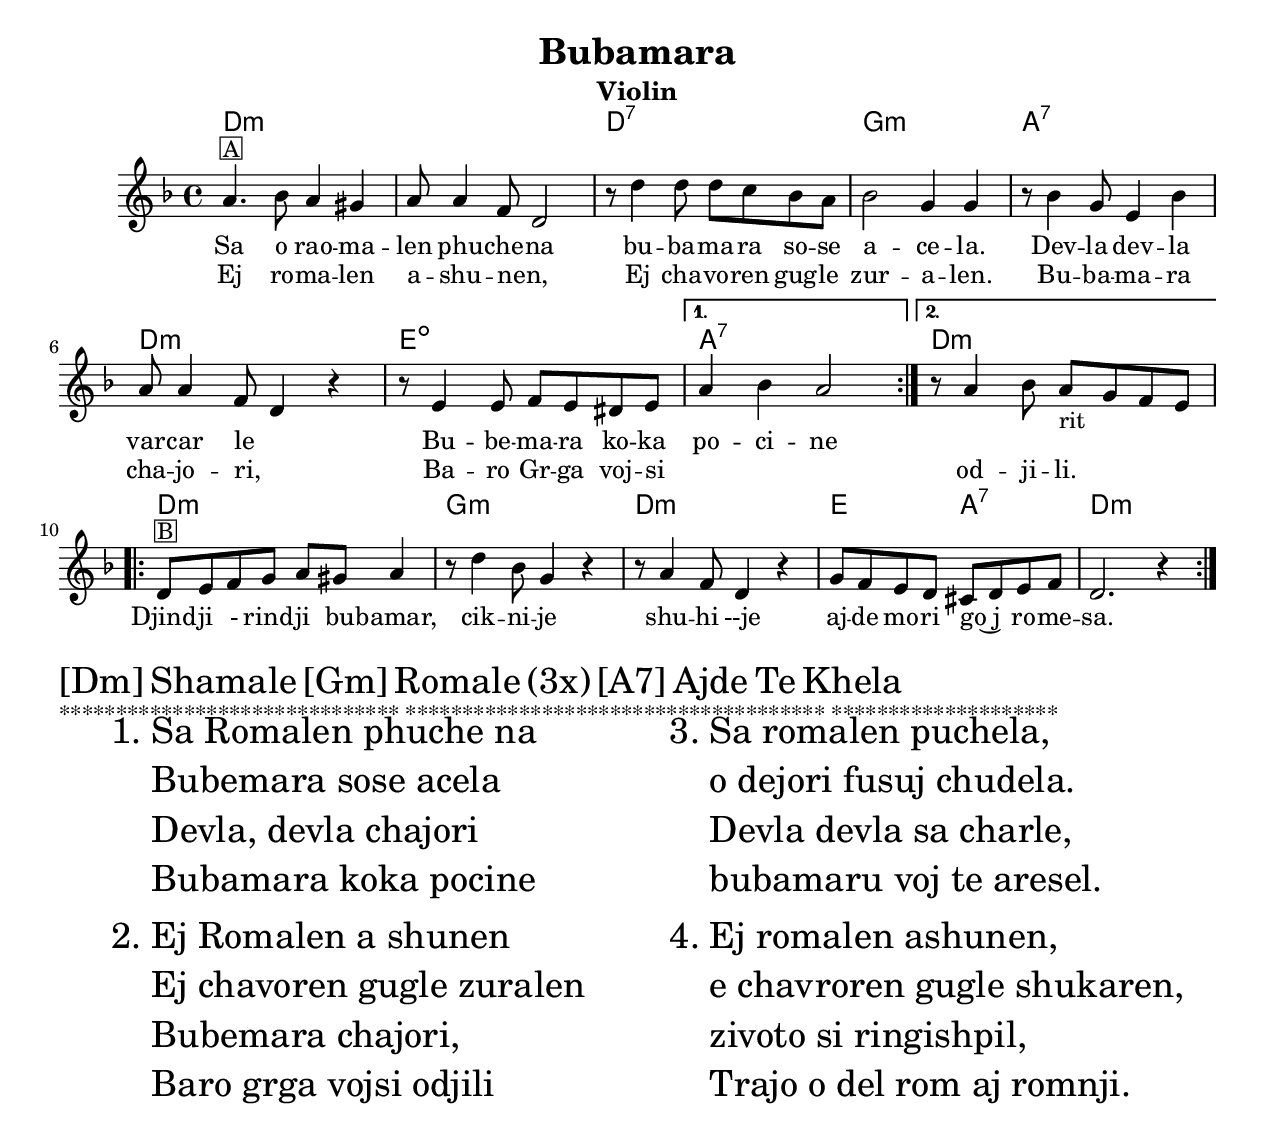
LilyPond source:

\version "2.18.0"
\language "english"
%\pointAndClickOff

\paper{
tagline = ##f
  print-all-headers = ##t
  #(set-paper-size "letter")
}
date = #(strftime "%d-%m-%Y" (localtime (current-time)))

%\markup{ \italic{ " Updated " \date  }  }

melody =  \relative c'' {
  %transpose for clarinet
  %melody = \relative c'' {
  \clef treble

  \key d \minor
  \time 4/4
  %\partial 16*3 a16 d f   %lead in notes

  \repeat volta 2{
    a4.  ^\markup { \box A} bf8 a4 gs
    a8 a4 f8 d2
    r8 d'4 d8  d c bf a
    bf2 g4 g|

    r8 bf4 g8 e4 bf'
    a8 a4 f8 d4 r4|
    r8 e4 e8 f e ds e

  }

  \alternative {
    {a4 bf a2 }
    {r8 a4 bf8 a _rit g f e }
  }


  \repeat volta 2{
    d8 ^\markup { \box B} e f g a gs a4

    r8 d4 bf8 g4 r4
    r8 a4 f8 d4 r4
    g8 f e d cs d e f
    d2. r4|

  }

  % \alternative { { }{ } }

}
%************************Lyrics Block****************
\addlyrics{
  Sa  o rao -- ma -- len phu -- che -- na
  bu -- ba -- ma -- ra so -- se a -- ce -- la.
  Dev -- la  dev -- la var -- car le _
  Bu -- be -- ma -- ra ko -- ka po -- ci -- ne
  \repeat unfold 6{\skip2}
  Djind -- ji - rind -- ji bu -- bamar,
  cik -- ni -- je shu -- hi --je
  aj -- de mo -- ri go~j _ ro -- me -- sa.

}
\addlyrics {

  Ej ro -- ma -- len a -- shu -- nen, _
  Ej cha -- vo -- ren gug -- le zur -- a -- len.
  Bu -- ba -- ma -- ra cha -- jo -- ri, _
  Ba -- ro Gr -- ga voj --  si _  _  _ od -- ji -- li.
}
harmonies =   \chordmode {
  d1*2:m
  d1:7
  g1:m
  a1:7
  d1:m
  e1:dim   %g1:m
  a1:7
  d1:m
  %B part
  d1:m
  g1:m
  d1:m
  e2 % was e2:7
  a2:7 % was e2:dim  %a2:7
  d1:m
  %a1:7
  %d2:m
  %e2:7
  %a1:7


  %old chords
  % d1:m r1 g1:m r1 a1:7 d1:m g1:m a1:7 r1
  %B section
  %d1:m g1:m d1:m g2:m a2:7 d1:m
}

\score {
  <<
    \new ChordNames {
      \set chordChanges = ##f
      \harmonies
    }
    \new Staff

    \melody
    %\new Staff \transpose c c' \melody
  >>
  \header{
    title= "Bubamara"
instrument= "Violin"
    arranger= ""

  }
  \midi{\tempo 4 = 120}
  \layout{indent = 1.0\cm}
}
\markup \fontsize #4 {[Dm] Shamale [Gm] Romale (3x) [A7] Ajde Te Khela  }

%\markup { [Dm]Shamale [Gm]romale (3x) [A7]ajde te khela  }
\markup {******************************
*************************************
********************}

  % more verses:
  \markup{}
  \markup {
  %\huge
  \fontsize #4
  \fill-line {
  \hspace #0.1 % distance from left margin
  \column {
  \line { "1."
  \column {

  "Sa Romalen phuche na"
  "Bubemara sose acela"
  "Devla, devla chajori"
  "Bubamara koka pocine"
  }
  }
  \hspace #0.2 % vertical distance between verses
  \line { "2."
  \column {
  "Ej Romalen a shunen"
  "Ej chavoren gugle zuralen"
  "Bubemara chajori,"
  "Baro grga vojsi odjili"
  }
  }
  }
  \hspace #0.1  % horiz. distance between columns
  \column {
  \line { "3."
  \column {
  "Sa romalen puchela,"
  "o dejori fusuj chudela."
  "Devla devla sa charle,"
  "bubamaru voj te aresel."
  }
  }
  \hspace #0.2 % distance between verses
  \line { "4."
  \column {

 "Ej romalen ashunen,"
  "e chavroren gugle shukaren,"
  "zivoto si ringishpil,"
  "Trajo o del rom aj romnji."
  }
  }
  }
  \hspace #0.1 % distance to right margin
  }
  }



%{
Sa romalen pucela
Bubamara sosi acela
Devla, Devla vacar le
Bubamaru koka pocinel

Ej romalen asunen
Ej cavoren gugle zuralen
Bubamara cajori
Baro Grga vojsi odjili

[ref:]
Djindji rindji Bubamaro
Cknije su~ije
Ajde mori goj romesa

Sa Romalen pucela
Ede ori fusujesa cudela
Devla, Devla sacerle
Bubamaru vojte aresle

Ej Romalen asunen
Ej cavoren gugle sukaren
~ivoto si ringispil
Trade aj ro, aj romni
*****************

might have errors below?
repeat of above

  Sa o raomalen phuchena
  bubamara sose ni c(k)elel.
  Devla , devla mangav la
  o' lake meka merav.

  Sa e romen puchela,
  bubamara sose achela,
  devla devla vacar le,
  bubamara tuka pocinel.
  ej romalen ashunen,
  e chavoren gugle zurale.
  Bubamara chajori,
  baro Grga voj si o djili.

  Djindji - rindji bubamaro
  ciknije shuzhije
  ajde more koj romesa. x2
  Shamale romale! x3
  Shamale romale ajde te khela

  Sa romalen puchela,
  o dejori fusuj chudela.
  Devla devla sa charle,
  bubamaru voj te aresel.
  Ej romalen ashunen,
  e chavroren gugle shukaren,
  zivoto si ringishpil,
  Trajo o del rom aj romnji.

  Djindji - rindji bubamaro
  ciknije shuzhije
  ajde more koj romesa. x2
  Shamale romale! x3
  Shamale romale ajde te khela

  Sa Romalen puchela,
  bubamara sose achela,
  devla devla vacar le
  bubamara pocinel.
  Ej romalen ashunen
  e chavrore gugle zurale
  bubamara chajori
  baro Grga voj si o djili.

  Djindji - rindji bubamaro
  ciknije shuzhije
  ajde more goj romesa. x4
  Te cilabe te chela

  Everyone is asking
  Ladybug why are you so tiny?
  Oh God, oh God I love her
  Ladybug I will pay everything for you.

  Hey folks listen,
  Sweet beautiful children.
  Ladybug, little girl,
  You are a great, greatest song.

  Jinji rinji Ladybug
  You tiny beauty
  Go away man, I'm not for marriage,
  Children, folks

  Everyone is asking,
  And mother is serving beans,
  Oh God, oh God everything has been eaten,
  Ladybug can't wait.
  Everyone is asking
  Ladybug why are you so tiny?
  Oh God, oh God I love her
  Ladybug I will pay everything for you.

  Hey folks listen,
  Sweet beautiful children.
  Ladybug, little girl,
  You are a great, greatest song.

  Jinji rinji Ladybug
  You tiny beauty
  Go away man, I'm not for marriage,
  Children, folks

  Everyone is asking,
  And mother is serving beans,
  Oh God, oh God everything has been eaten,
  Ladybug can't wait.

  Hey folks listen,
  Sweet beautiful children,
  Life is a merry-go-round
  God bless husband and wife.

  Jinji rinji Ladybug
  You tiny beauty
  Go away man, I'm not for marriage,
  Children, folks

  Hey folks listen,
  Sweet beautiful children.
  Ladybug, little girl,
  You are a great, greatest song.
  Hey folks listen,
  Sweet beautiful children,
  Life is a merry-go-round
  God bless husband and wife.

  Jinji rinji Ladybug
  You tiny beauty
  Go away man, I'm not for marriage,
  Children, folks

  Hey folks listen,
  Sweet beautiful children.
  Ladybug, little girl,
  You are a great, greatest song.

%}
